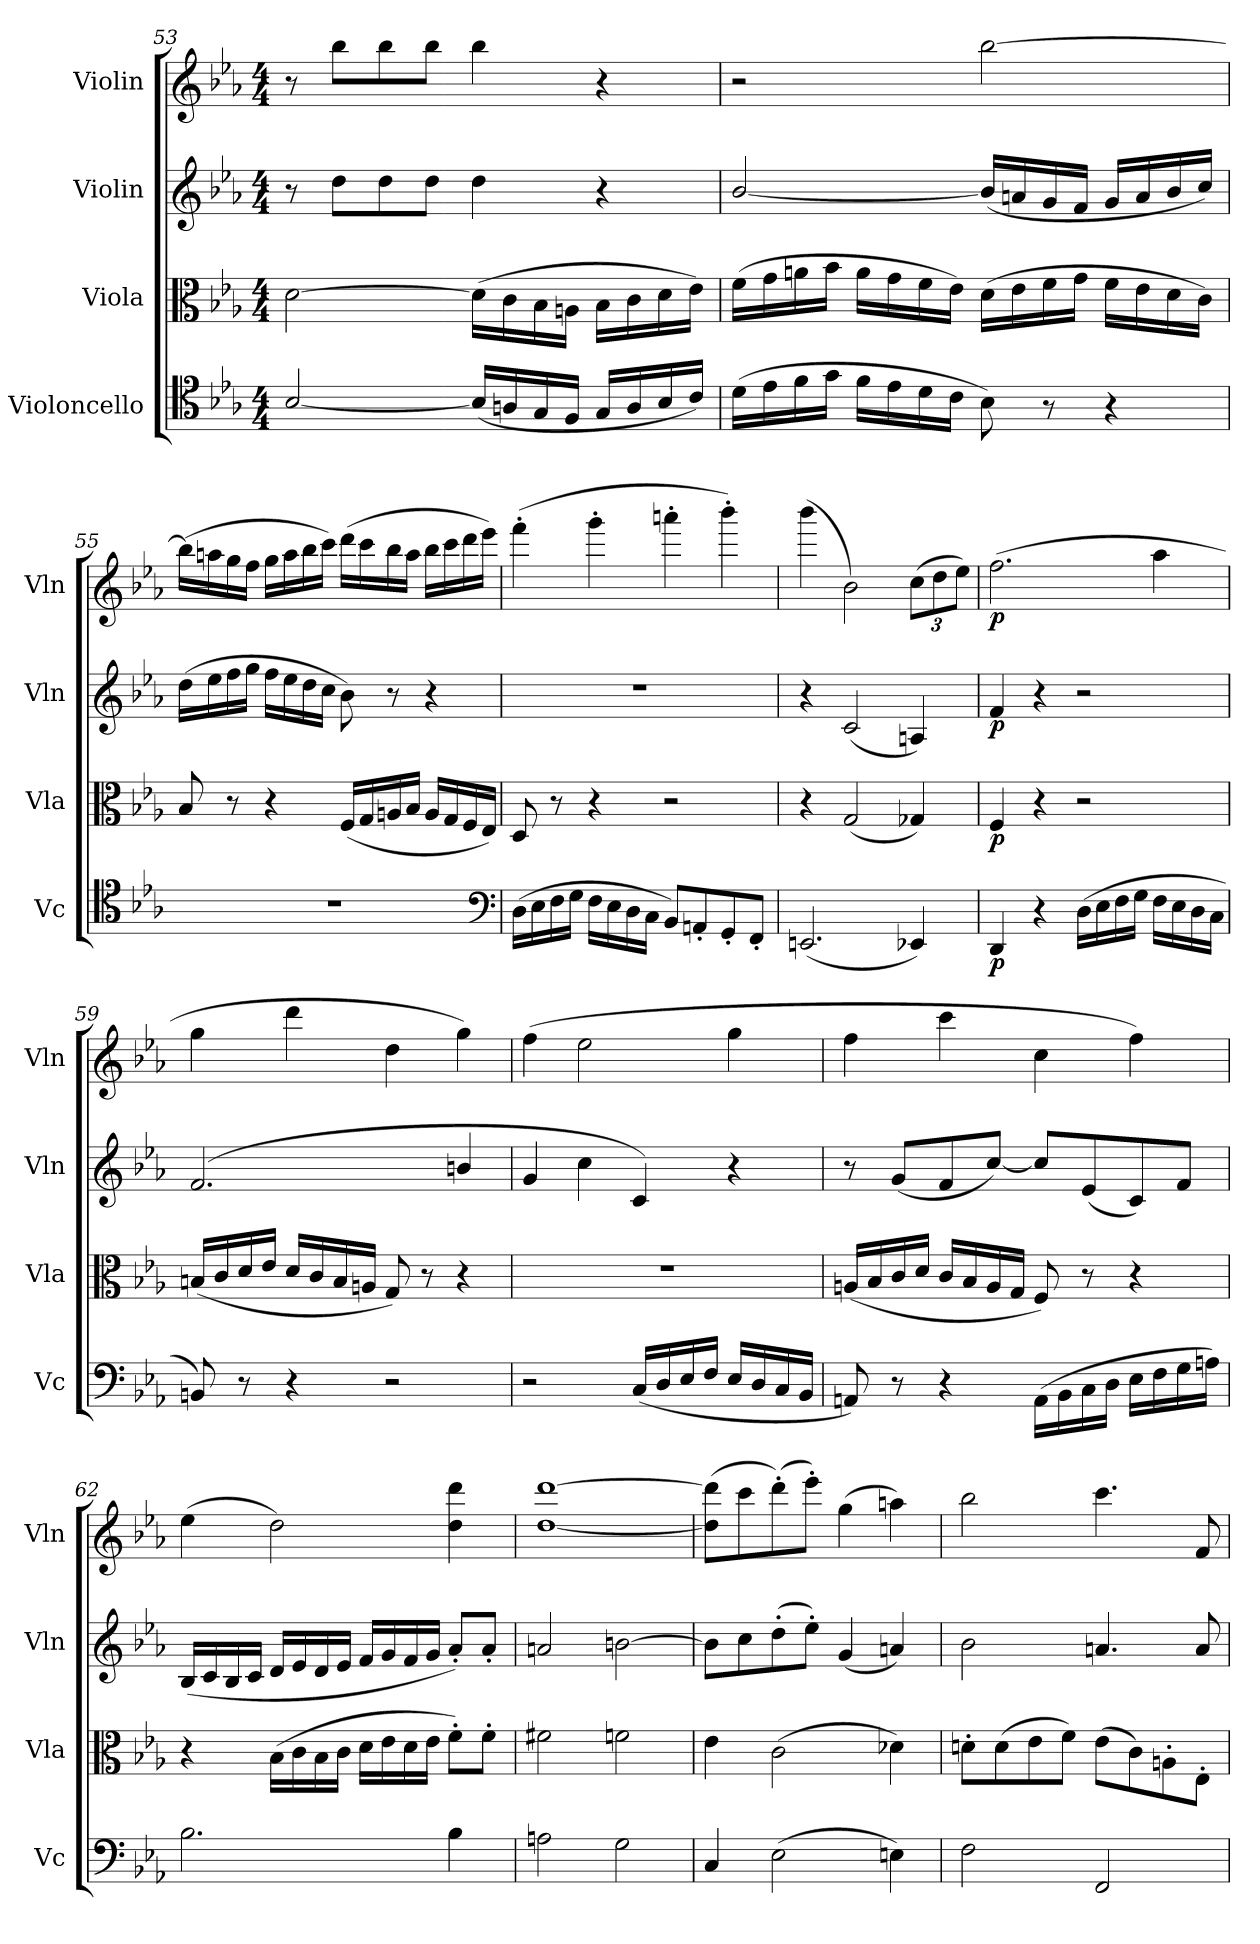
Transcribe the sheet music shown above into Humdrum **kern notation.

**kern	**dynam	**kern	**dynam	**kern	**dynam	**kern	**dynam
*part4	*part4	*part3	*part3	*part2	*part2	*part1	*part1
*staff4	*staff4	*staff3	*staff3	*staff2	*staff2	*staff1	*staff1
*I"Violoncello	*	*I"Viola	*	*I"Violin	*	*I"Violin	*
*I'Vc	*	*I'Vla	*	*I'Vln	*	*I'Vln	*
*clefC4	*	*clefC3	*	*clefG2	*	*clefG2	*
*k[b-e-a-]	*	*k[b-e-a-]	*	*k[b-e-a-]	*	*k[b-e-a-]	*
*E-:	*	*E-:	*	*E-:	*	*E-:	*
*M4/4	*	*M4/4	*	*M4/4	*	*M4/4	*
=53	=53	=53	=53	=53	=53	=53	=53
[2B-/	.	[2d\	.	8r	.	8r	.
.	.	.	.	8dd\L	.	8bb-\L	.
.	.	.	.	8dd\	.	8bb-\	.
.	.	.	.	8dd\J	.	8bb-\J	.
(16B-/LL]	.	(16d\LL]	.	4dd\	.	4bb-\	.
16An/	.	16c\	.	.	.	.	.
16G/	.	16B-\	.	.	.	.	.
16F/JJ	.	16An\JJ	.	.	.	.	.
16G/LL	.	16B-\LL	.	4r	.	4r	.
16A/	.	16c\	.	.	.	.	.
16B-/	.	16d\	.	.	.	.	.
16c/JJ)	.	16e-\JJ)	.	.	.	.	.
=54	=54	=54	=54	=54	=54	=54	=54
(16d\LL	.	(16f\LL	.	[2b-/	.	2r	.
16e-\	.	16g\	.	.	.	.	.
16f\	.	16an\	.	.	.	.	.
16g\JJ	.	16b-\JJ	.	.	.	.	.
16f\LL	.	16a\LL	.	.	.	.	.
16e-\	.	16g\	.	.	.	.	.
16d\	.	16f\	.	.	.	.	.
16c\JJ	.	16e-\JJ)	.	.	.	.	.
8B-\)	.	(16d\LL	.	(16b-/LL]	.	[2bb-\	.
.	.	16e-\	.	16an/	.	.	.
8r	.	16f\	.	16g/	.	.	.
.	.	16g\JJ	.	16f/JJ	.	.	.
4r	.	16f\LL	.	16g/LL	.	.	.
.	.	16e-\	.	16a/	.	.	.
.	.	16d\	.	16b-/	.	.	.
.	.	16c\JJ)	.	16cc/JJ)	.	.	.
=55	=55	=55	=55	=55	=55	=55	=55
1r	.	8B-/	.	(16dd\LL	.	(16bb-\LL]	.
.	.	.	.	16ee-\	.	16aan\	.
.	.	8r	.	16ff\	.	16gg\	.
.	.	.	.	16gg\JJ	.	16ff\JJ	.
.	.	4r	.	16ff\LL	.	16gg\LL	.
.	.	.	.	16ee-\	.	16aa\	.
.	.	.	.	16dd\	.	16bb-\	.
.	.	.	.	16cc\JJ	.	16ccc\JJ)	.
.	.	(16F/LL	.	8b-\)	.	(16ddd\LL	.
.	.	16G/	.	.	.	16ccc\	.
.	.	16An/	.	8r	.	16bb-\	.
.	.	16B-/JJ	.	.	.	16aa\JJ	.
.	.	16A/LL	.	4r	.	16bb-\LL	.
.	.	16G/	.	.	.	16ccc\	.
.	.	16F/	.	.	.	16ddd\	.
.	.	16E-/JJ)	.	.	.	16eee-\JJ)	.
*clefF4	*	*	*	*	*	*	*
=56	=56	=56	=56	=56	=56	=56	=56
(16D\LL	.	8D/	.	1r	.	(4fff'\	.
16E-\	.	.	.	.	.	.	.
16F\	.	8r	.	.	.	.	.
16G\JJ	.	.	.	.	.	.	.
16F\LL	.	4r	.	.	.	4ggg'\	.
16E-\	.	.	.	.	.	.	.
16D\	.	.	.	.	.	.	.
16C\JJ	.	.	.	.	.	.	.
8BB-/L)	.	2r	.	.	.	4aaan'\	.
8AAn'/	.	.	.	.	.	.	.
8GG'/	.	.	.	.	.	4bbb-'\)	.
8FF'/J	.	.	.	.	.	.	.
=57	=57	=57	=57	=57	=57	=57	=57
(2.EEn/	.	4r	.	4r	.	(4bbb-\	.
.	.	(2G/	.	(2c/	.	2b-\)	.
4EE-X/)	.	4G-X/)	.	4An/)	.	(12cc\L	.
.	.	.	.	.	.	12dd\	.
.	.	.	.	.	.	12ee-\J)	.
=58	=58	=58	=58	=58	=58	=58	=58
4DD/	p	4F/	p	4f/	p	(2.ff\	p
4r	.	4r	.	4r	.	.	.
(16D\LL	.	2r	.	2r	.	.	.
16E-\	.	.	.	.	.	.	.
16F\	.	.	.	.	.	.	.
16G\JJ	.	.	.	.	.	.	.
16F\LL	.	.	.	.	.	4aa-\	.
16E-\	.	.	.	.	.	.	.
16D\	.	.	.	.	.	.	.
16C\JJ	.	.	.	.	.	.	.
=59	=59	=59	=59	=59	=59	=59	=59
8BBn/)	.	(16Bn/LL	.	(2.f/	.	4gg\	.
.	.	16c/	.	.	.	.	.
8r	.	16d/	.	.	.	.	.
.	.	16e-/JJ	.	.	.	.	.
4r	.	16d/LL	.	.	.	4ddd\	.
.	.	16c/	.	.	.	.	.
.	.	16B/	.	.	.	.	.
.	.	16An/JJ	.	.	.	.	.
2r	.	8G/)	.	.	.	4dd\	.
.	.	8r	.	.	.	.	.
.	.	4r	.	4bn/	.	4gg\)	.
=60	=60	=60	=60	=60	=60	=60	=60
2r	.	1r	.	4g/	.	(4ff\	.
.	.	.	.	4cc\	.	2ee-\	.
(16C/LL	.	.	.	4c/)	.	.	.
16D/	.	.	.	.	.	.	.
16E-/	.	.	.	.	.	.	.
16F/JJ	.	.	.	.	.	.	.
16E-/LL	.	.	.	4r	.	4gg\	.
16D/	.	.	.	.	.	.	.
16C/	.	.	.	.	.	.	.
16BB-/JJ	.	.	.	.	.	.	.
=61	=61	=61	=61	=61	=61	=61	=61
8AAn/)	.	(16An/LL	.	8r	.	4ff\	.
.	.	16B-/	.	.	.	.	.
8r	.	16c/	.	(8g/L	.	.	.
.	.	16d/JJ	.	.	.	.	.
4r	.	16c/LL	.	8f/	.	4ccc\	.
.	.	16B-/	.	.	.	.	.
.	.	16A/	.	[8cc/J)	.	.	.
.	.	16G/JJ	.	.	.	.	.
(16AA\LL	.	8F/)	.	8cc/L]	.	4cc\	.
16BB-\	.	.	.	.	.	.	.
16C\	.	8r	.	(8e-/	.	.	.
16D\JJ	.	.	.	.	.	.	.
16E-\LL	.	4r	.	8c/)	.	4ff\)	.
16F\	.	.	.	.	.	.	.
16G\	.	.	.	8f/J	.	.	.
16An\JJ)	.	.	.	.	.	.	.
=62	=62	=62	=62	=62	=62	=62	=62
2.B-\	.	4r	.	(16B-/LL	.	(4ee-\	.
.	.	.	.	16c/	.	.	.
.	.	.	.	16B-/	.	.	.
.	.	.	.	16c/JJ	.	.	.
.	.	(16B-\LL	.	16d/LL	.	2dd\)	.
.	.	16c\	.	16e-/	.	.	.
.	.	16B-\	.	16d/	.	.	.
.	.	16c\JJ	.	16e-/JJ	.	.	.
.	.	16d\LL	.	16f/LL	.	.	.
.	.	16e-\	.	16g/	.	.	.
.	.	16d\	.	16f/	.	.	.
.	.	16e-\JJ	.	16g/JJ	.	.	.
4B-\	.	8f'\L)	.	8a-'/L)	.	4dd\ 4ddd\	.
.	.	8f'\J	.	8a-'/J	.	.	.
=63	=63	=63	=63	=63	=63	=63	=63
2An\	.	2f#X\	.	2an/	.	[1dd [1ddd	.
2G\	.	2fn\	.	[2bn\	.	.	.
=64	=64	=64	=64	=64	=64	=64	=64
4C/	.	4e-\	.	8b\L]	.	(8dd]\ 8ddd]\L	.
.	.	.	.	8cc\	.	8ccc\	.
(2E-\	.	(2c\	.	(8dd'\	.	(8ddd'\)	.
.	.	.	.	8ee-'\J)	.	8eee-'\J)	.
.	.	.	.	(4g/	.	(4gg\	.
4En\)	.	4d-X\)	.	4an/)	.	4aan\)	.
=65	=65	=65	=65	=65	=65	=65	=65
2F\	.	8dn'\L	.	2b-\	.	2bb-\	.
.	.	(8d\	.	.	.	.	.
.	.	8e-\	.	.	.	.	.
.	.	8f\J)	.	.	.	.	.
2FF/	.	(8e-\L	.	4.an/	.	4.ccc\	.
.	.	8c\)	.	.	.	.	.
.	.	8An'\	.	.	.	.	.
.	.	8E-'\J	.	8a/	.	8f/	.
=	=	=	=	=	=	=	=
*-	*-	*-	*-	*-	*-	*-	*-
